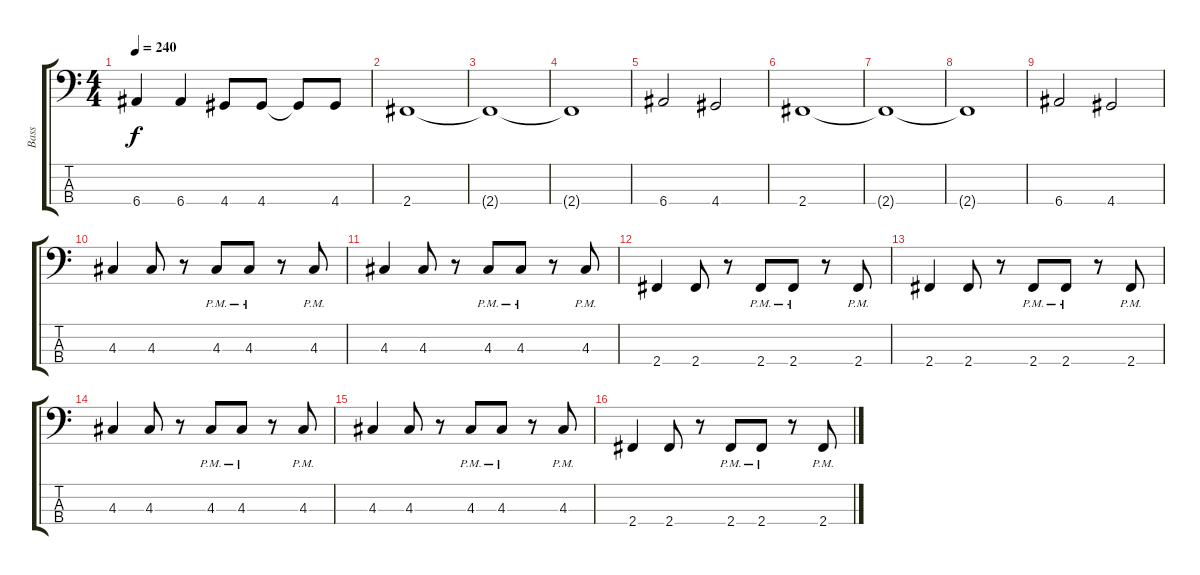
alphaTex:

\track ("Bass" "Bass") {instrument electricbasspick}
\staff {score tabs}
\tuning (G2 D2 A1 E1) {hide}
\ts (4 4)
\tempo 240
\clef f4
\ks c
6.4.4{dy f} 6.4.4 4.4.8 4.4.8 4.4{t}.8 4.4.8 |
2.4.1 |
2.4{t}.1 |
2.4{t}.1 |
6.4.2 4.4.2 |
2.4.1 |
2.4{t}.1 |
2.4{t}.1 |
6.4.2 4.4.2 |
4.3.4 4.3.8 r.8 4.3{pm}.8 4.3{pm}.8 r.8 4.3{pm}.8 |
4.3.4 4.3.8 r.8 4.3{pm}.8 4.3{pm}.8 r.8 4.3{pm}.8 |
2.4.4 2.4.8 r.8 2.4{pm}.8 2.4{pm}.8 r.8 2.4{pm}.8 |
2.4.4 2.4.8 r.8 2.4{pm}.8 2.4{pm}.8 r.8 2.4{pm}.8 |
4.3.4 4.3.8 r.8 4.3{pm}.8 4.3{pm}.8 r.8 4.3{pm}.8 |
4.3.4 4.3.8 r.8 4.3{pm}.8 4.3{pm}.8 r.8 4.3{pm}.8 |
2.4.4 2.4.8 r.8 2.4{pm}.8 2.4{pm}.8 r.8 2.4{pm}.8
